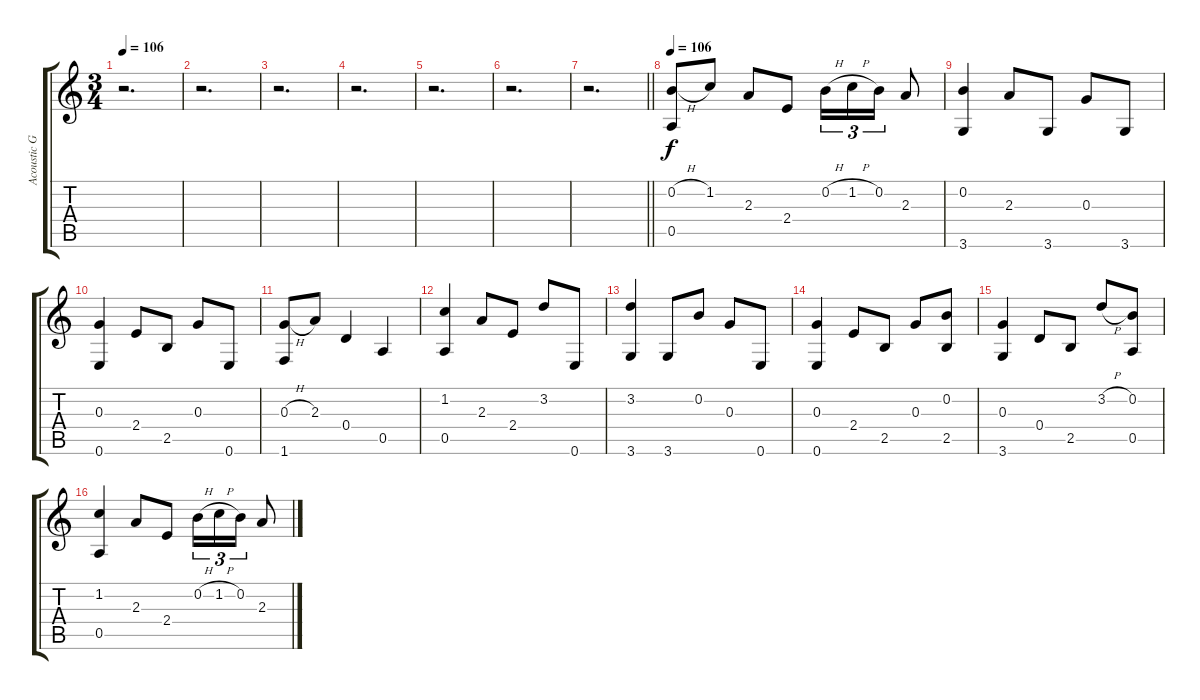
\track ("Acoustic Guitar" "Acoustic G") {instrument acousticguitarsteel}
\staff {score tabs}
\tuning (E4 B3 G3 D3 A2 E2) {hide}
\ts (3 4)
\tempo 106
\clef g2
\ks c
r.2{d dy f} |
r.2{d} |
r.2{d} |
r.2{d} |
r.2{d} |
r.2{d} |
\barLineRight lightlight
r.2{d} |
\tempo 106
(0.2{h} 0.5).8{instrument electricguitarclean} 1.2.8 2.3.8 2.4.8 0.2{h}.16{tu (3 2)} 1.2{h}.16{tu (3 2)} 0.2.16{tu (3 2)} 2.3.8 |
(0.2 3.6).4 2.3.8 3.6.8 0.3.8 3.6.8 |
(0.3 0.6).4 2.4.8 2.5.8 0.3.8 0.6.8 |
(0.3{h} 1.6).8 2.3.8 0.4.4 0.5.4 |
(1.2 0.5).4 2.3.8 2.4.8 3.2.8 0.6.8 |
(3.2 3.6).4 3.6.8 0.2.8 0.3.8 0.6.8 |
(0.3 0.6).4 2.4.8 2.5.8 0.3.8 (0.2 2.5).8 |
(0.3 3.6).4 0.4.8 2.5.8 3.2{h}.8 (0.2 0.5).8 |
(1.2 0.5).4 2.3.8 2.4.8 0.2{h}.16{tu (3 2)} 1.2{h}.16{tu (3 2)} 0.2.16{tu (3 2)} 2.3.8
